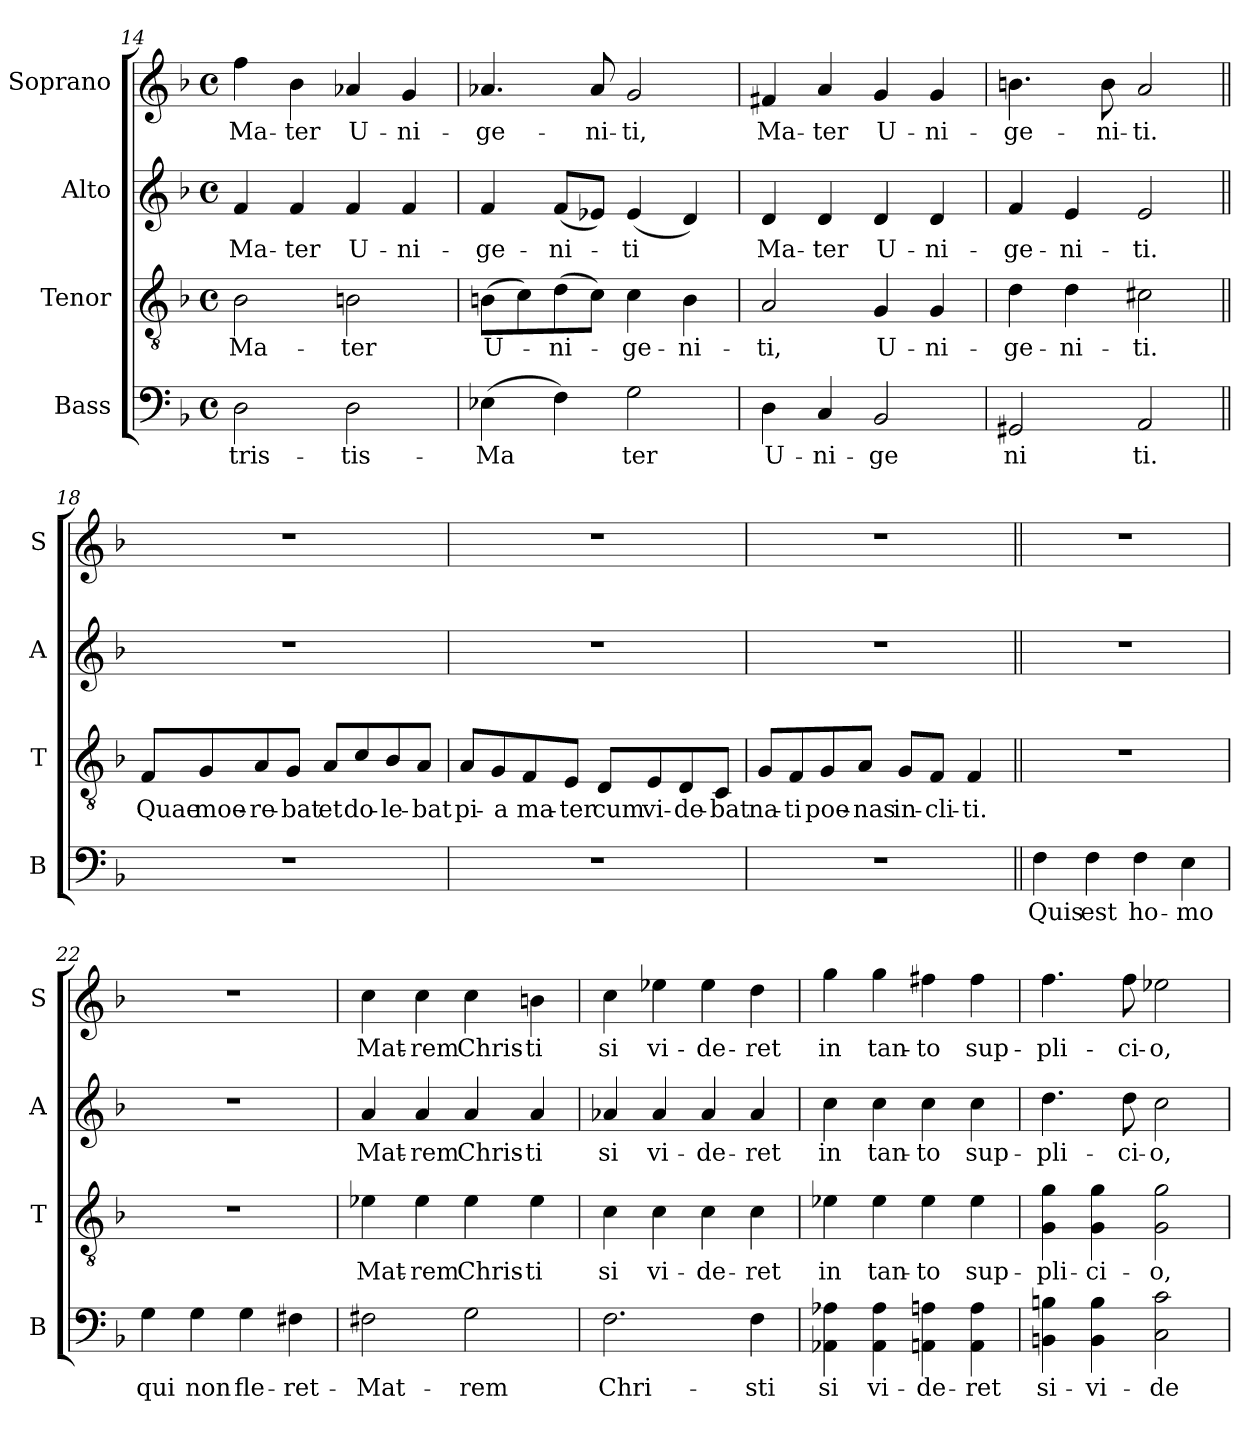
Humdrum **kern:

**kern	**text	**kern	**text	**kern	**text	**kern	**text
*part4	*part4	*part3	*part3	*part2	*part2	*part1	*part1
*staff4	*staff4	*staff3	*staff3	*staff2	*staff2	*staff1	*staff1
*I"Bass	*	*I"Tenor	*	*I"Alto	*	*I"Soprano	*
*I'B	*	*I'T	*	*I'A	*	*I'S	*
!!LO:PB:g=z
*clefF4	*	*clefGv2	*	*clefG2	*	*clefG2	*
*k[b-]	*	*k[b-]	*	*k[b-]	*	*k[b-]	*
*d:	*	*d:	*	*d:	*	*d:	*
*M4/4	*	*M4/4	*	*M4/4	*	*M4/4	*
*met(c)	*	*met(c)	*	*met(c)	*	*met(c)	*
=14	=14	=14	=14	=14	=14	=14	=14
2D\	tris-	2B-\	Ma-	4f/	Ma-	4ff\	Ma-
.	.	.	.	4f/	-ter	4b-\	-ter
2D\	-tis-	2Bn\	-ter	4f/	U-	4a-X/	U-
.	.	.	.	4f/	-ni-	4g/	-ni-
=15	=15	=15	=15	=15	=15	=15	=15
(4E-X\	-Ma	(8Bn\L	U-	4f/	-ge-	4.a-X/	-ge-
.	.	8c\)	.	.	.	.	.
4F\)	.	(8d\	-ni-	(8f/L	-ni-	.	.
.	.	8c\J)	.	8e-X/J)	.	8a-/	-ni-
2G\	ter	4c\	-ge-	(4e-/	-ti	2g/	-ti,
.	.	4B\	-ni-	4d/)	.	.	.
=16	=16	=16	=16	=16	=16	=16	=16
4D\	U-	2A/	-ti,	4d/	Ma-	4f#X/	Ma-
4C/	-ni-	.	.	4d/	-ter	4a/	-ter
2BB-/	-ge	4G/	U-	4d/	U-	4g/	U-
.	.	4G/	-ni-	4d/	-ni-	4g/	-ni-
=17	=17	=17	=17	=17	=17	=17	=17
2GG#X/	ni	4d\	-ge-	4f/	-ge-	4.bn\	-ge-
.	.	4d\	-ni-	4e/	-ni-	.	.
.	.	.	.	.	.	8b\	-ni-
2AA/	ti.	2c#X\	-ti.	2e/	-ti.	2a/	-ti.
!!LO:LB:g=z
=18||	=18||	=18||	=18||	=18||	=18||	=18||	=18||
1r	.	8F/L	Quae	1r	.	1r	.
.	.	8G/	moe-	.	.	.	.
.	.	8A/	-re-	.	.	.	.
.	.	8G/J	-bat	.	.	.	.
.	.	8A/L	et	.	.	.	.
.	.	8c/	do-	.	.	.	.
.	.	8B-/	-le-	.	.	.	.
.	.	8A/J	-bat	.	.	.	.
=19	=19	=19	=19	=19	=19	=19	=19
1r	.	8A/L	pi-	1r	.	1r	.
.	.	8G/	-a	.	.	.	.
.	.	8F/	ma-	.	.	.	.
.	.	8E/J	-ter	.	.	.	.
.	.	8D/L	cum	.	.	.	.
.	.	8E/	vi-	.	.	.	.
.	.	8D/	-de-	.	.	.	.
.	.	8C/J	-bat	.	.	.	.
=20	=20	=20	=20	=20	=20	=20	=20
1r	.	8G/L	na-	1r	.	1r	.
.	.	8F/	-ti	.	.	.	.
.	.	8G/	poe-	.	.	.	.
.	.	8A/J	-nas	.	.	.	.
.	.	8G/L	in-	.	.	.	.
.	.	8F/J	-cli-	.	.	.	.
.	.	4F/	-ti.	.	.	.	.
=21||	=21||	=21||	=21||	=21||	=21||	=21||	=21||
4F\	Quis	1r	.	1r	.	1r	.
4F\	est	.	.	.	.	.	.
4F\	ho-	.	.	.	.	.	.
4E\	-mo	.	.	.	.	.	.
!!LO:LB:g=z
=22	=22	=22	=22	=22	=22	=22	=22
4G\	qui	1r	.	1r	.	1r	.
4G\	non	.	.	.	.	.	.
4G\	fle-	.	.	.	.	.	.
4F#X\	-ret-	.	.	.	.	.	.
=23	=23	=23	=23	=23	=23	=23	=23
2F#X\	-Mat-	4e-X\	Mat-	4a/	Mat-	4cc\	Mat-
.	.	4e-\	-rem	4a/	-rem	4cc\	-rem
2G\	-rem	4e-\	Chris-	4a/	Chris-	4cc\	Chris-
.	.	4e-\	-ti	4a/	-ti	4bn\	-ti
=24	=24	=24	=24	=24	=24	=24	=24
2.F\	Chri-	4c\	si	4a-X/	si	4cc\	si
.	.	4c\	vi-	4a-/	vi-	4ee-X\	vi-
.	.	4c\	-de-	4a-/	-de-	4ee-\	-de-
4F\	-sti	4c\	-ret	4a-/	-ret	4dd\	-ret
=25	=25	=25	=25	=25	=25	=25	=25
4AA-X\ 4A-X\	si	4e-X\	in	4cc\	in	4gg\	in
4AA-\ 4A-\	vi-	4e-\	tan-	4cc\	tan-	4gg\	tan-
4AAn\ 4An\	-de-	4e-\	-to	4cc\	-to	4ff#X\	-to
4AA\ 4A\	-ret	4e-\	sup-	4cc\	sup-	4ff#\	sup-
=26	=26	=26	=26	=26	=26	=26	=26
4BBn\ 4Bn\	si-	4G\ 4g\	-pli-	4.dd\	-pli-	4.ff\	-pli-
4BB\ 4B\	-vi-	4G\ 4g\	-ci-	.	.	.	.
.	.	.	.	8dd\	-ci-	8ff\	-ci-
2C\ 2c\	-de-	2G\ 2g\	-o,	2cc\	-o,	2ee-X\	-o,
=	=	=	=	=	=	=	=
*-	*-	*-	*-	*-	*-	*-	*-
